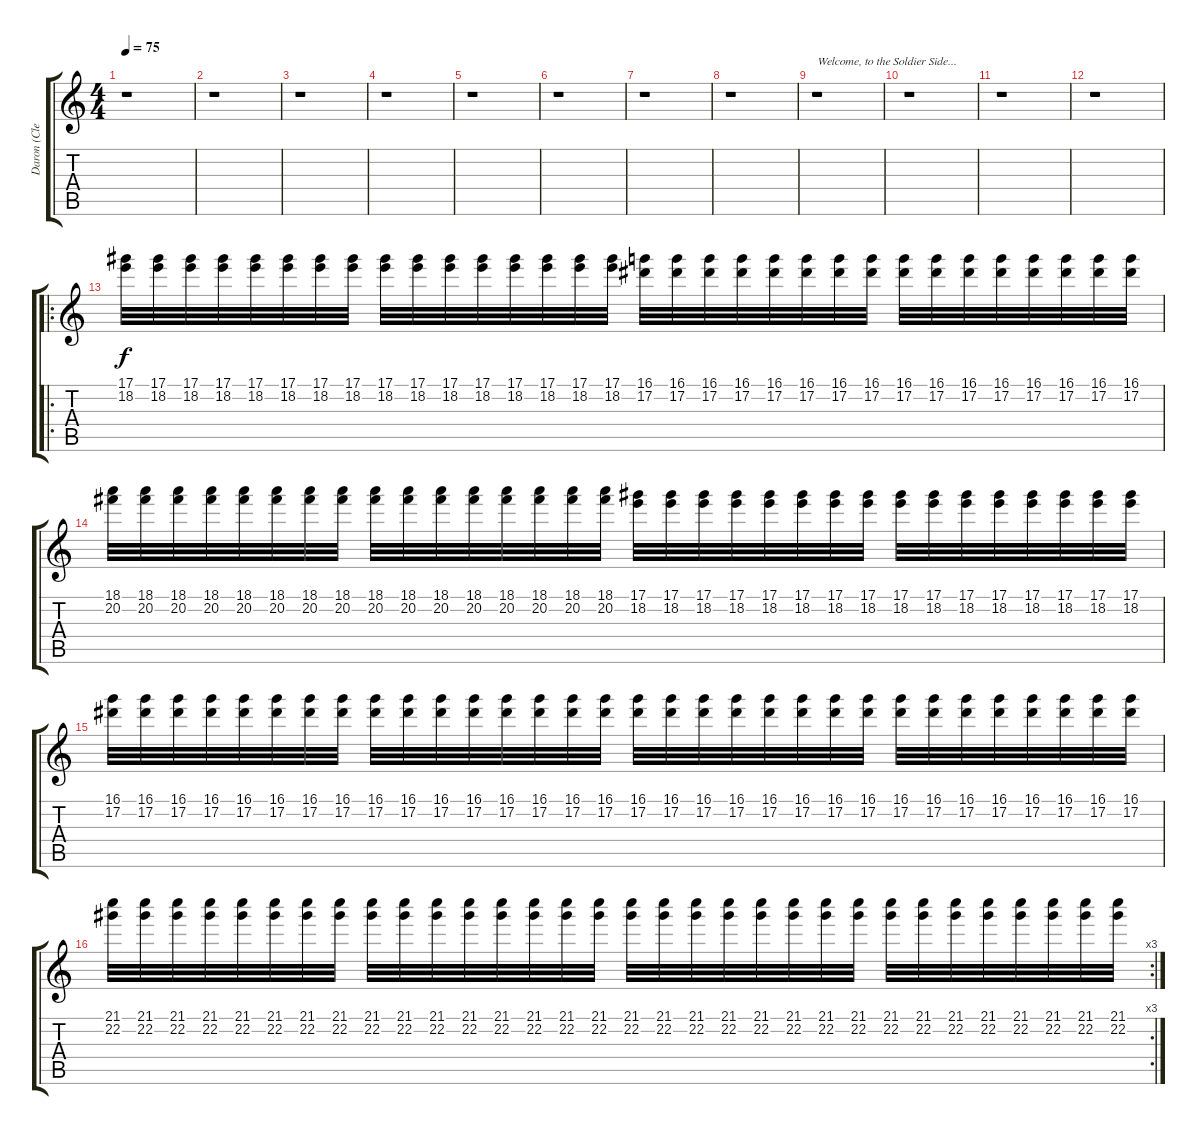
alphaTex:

\track ("Daron (Clean)" "Daron (Cle") {instrument electricguitarclean}
\staff {score tabs}
\tuning (Eb4 Bb3 Gb3 Db3 Ab2 Db2) {hide}
\ts (4 4)
\tempo 75
\clef g2
\ks c
r.1{dy f} |
r.1 |
r.1 |
r.1 |
r.1 |
r.1 |
r.1 |
r.1 |
r.1{txt "Welcome, to the Soldier Side..."} |
r.1 |
r.1 |
r.1 |
\ro
(17.1 18.2).32 (17.1 18.2).32 (17.1 18.2).32 (17.1 18.2).32 (17.1 18.2).32 (17.1 18.2).32 (17.1 18.2).32 (17.1 18.2).32 (17.1 18.2).32 (17.1 18.2).32 (17.1 18.2).32 (17.1 18.2).32 (17.1 18.2).32 (17.1 18.2).32 (17.1 18.2).32 (17.1 18.2).32 (16.1 17.2).32 (16.1 17.2).32 (16.1 17.2).32 (16.1 17.2).32 (16.1 17.2).32 (16.1 17.2).32 (16.1 17.2).32 (16.1 17.2).32 (16.1 17.2).32 (16.1 17.2).32 (16.1 17.2).32 (16.1 17.2).32 (16.1 17.2).32 (16.1 17.2).32 (16.1 17.2).32 (16.1 17.2).32 |
(18.1 20.2).32 (18.1 20.2).32 (18.1 20.2).32 (18.1 20.2).32 (18.1 20.2).32 (18.1 20.2).32 (18.1 20.2).32 (18.1 20.2).32 (18.1 20.2).32 (18.1 20.2).32 (18.1 20.2).32 (18.1 20.2).32 (18.1 20.2).32 (18.1 20.2).32 (18.1 20.2).32 (18.1 20.2).32 (17.1 18.2).32 (17.1 18.2).32 (17.1 18.2).32 (17.1 18.2).32 (17.1 18.2).32 (17.1 18.2).32 (17.1 18.2).32 (17.1 18.2).32 (17.1 18.2).32 (17.1 18.2).32 (17.1 18.2).32 (17.1 18.2).32 (17.1 18.2).32 (17.1 18.2).32 (17.1 18.2).32 (17.1 18.2).32 |
(16.1 17.2).32 (16.1 17.2).32 (16.1 17.2).32 (16.1 17.2).32 (16.1 17.2).32 (16.1 17.2).32 (16.1 17.2).32 (16.1 17.2).32 (16.1 17.2).32 (16.1 17.2).32 (16.1 17.2).32 (16.1 17.2).32 (16.1 17.2).32 (16.1 17.2).32 (16.1 17.2).32 (16.1 17.2).32 (16.1 17.2).32 (16.1 17.2).32 (16.1 17.2).32 (16.1 17.2).32 (16.1 17.2).32 (16.1 17.2).32 (16.1 17.2).32 (16.1 17.2).32 (16.1 17.2).32 (16.1 17.2).32 (16.1 17.2).32 (16.1 17.2).32 (16.1 17.2).32 (16.1 17.2).32 (16.1 17.2).32 (16.1 17.2).32 |
\rc 3
(21.1 22.2).32 (21.1 22.2).32 (21.1 22.2).32 (21.1 22.2).32 (21.1 22.2).32 (21.1 22.2).32 (21.1 22.2).32 (21.1 22.2).32 (21.1 22.2).32 (21.1 22.2).32 (21.1 22.2).32 (21.1 22.2).32 (21.1 22.2).32 (21.1 22.2).32 (21.1 22.2).32 (21.1 22.2).32 (21.1 22.2).32 (21.1 22.2).32 (21.1 22.2).32 (21.1 22.2).32 (21.1 22.2).32 (21.1 22.2).32 (21.1 22.2).32 (21.1 22.2).32 (21.1 22.2).32 (21.1 22.2).32 (21.1 22.2).32 (21.1 22.2).32 (21.1 22.2).32 (21.1 22.2).32 (21.1 22.2).32 (21.1 22.2).32
